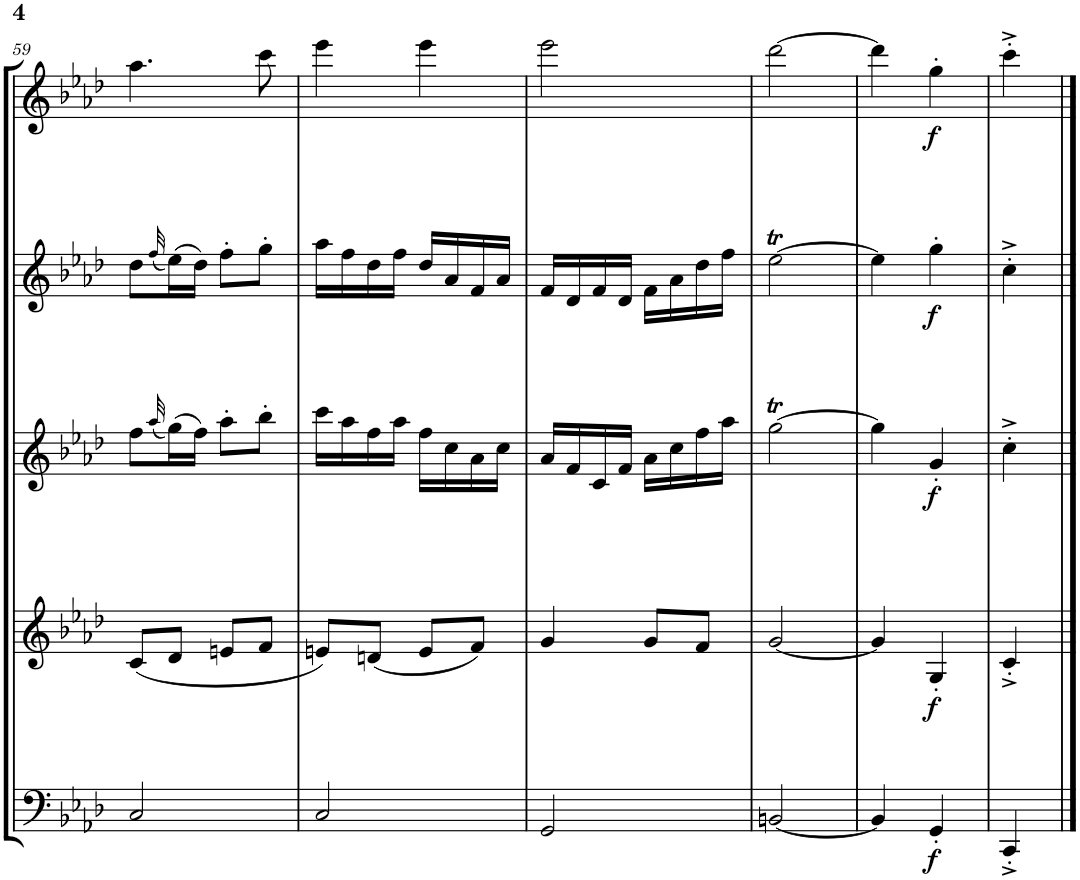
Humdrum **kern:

**kern	**dynam	**kern	**dynam	**kern	**dynam	**kern	**dynam	**kern	**dynam
*part5	*part5	*part4	*part4	*part3	*part3	*part2	*part2	*part1	*part1
*staff5	*staff5	*staff4	*staff4	*staff3	*staff3	*staff2	*staff2	*staff1	*staff1
*I"Bassoon	*	*I"Horn in F	*	*I"Bb Clarinet	*	*I"Oboe	*	*I"Flute	*
*I'Bsn	*	*I'Hn	*	*I'Cl	*	*I'Ob	*	*I'Fl	*
!!LO:PB:g=z
*clefF4	*	*clefG2	*	*clefG2	*	*clefG2	*	*clefG2	*
*	*	*ITrd4c7	*	*ITrd1c2	*	*	*	*	*
*k[b-e-a-d-]	*	*k[b-e-a-d-]	*	*k[b-e-a-d-]	*	*k[b-e-a-d-]	*	*k[b-e-a-d-]	*
*M2/4	*	*M2/4	*	*M2/4	*	*M2/4	*	*M2/4	*
=59	=59	=59	=59	=59	=59	=59	=59	=59	=59
2C/	.	(8c/L	.	8ff\L	.	8dd-\L	.	4.aa-\	.
.	.	.	.	(<32qaa-/	.	(<32qff/	.	.	.
.	.	8d-/J	.	(16gg\L)	.	(16ee-\L)	.	.	.
.	.	.	.	16ff\JJ)	.	16dd-\JJ)	.	.	.
.	.	8en/L	.	8aa-'\L	.	8ff'\L	.	.	.
.	.	8f/J	.	8bb-'\J	.	8gg'\J	.	8ccc\	.
=60	=60	=60	=60	=60	=60	=60	=60	=60	=60
2C/	.	8en/L)	.	16ccc\LL	.	16aa-\LL	.	4eee-\	.
.	.	.	.	16aa-\	.	16ff\	.	.	.
.	.	(8dn/J	.	16ff\	.	16dd-\	.	.	.
.	.	.	.	16aa-\JJ	.	16ff\JJ	.	.	.
.	.	8e/L	.	16ff\LL	.	16dd-/LL	.	4eee-\	.
.	.	.	.	16cc\	.	16a-/	.	.	.
.	.	8f/J)	.	16a-\	.	16f/	.	.	.
.	.	.	.	16cc\JJ	.	16a-/JJ	.	.	.
=61	=61	=61	=61	=61	=61	=61	=61	=61	=61
2GG/	.	4g/	.	16a-/LL	.	16f/LL	.	2eee-\	.
.	.	.	.	16f/	.	16d-/	.	.	.
.	.	.	.	16c/	.	16f/	.	.	.
.	.	.	.	16f/JJ	.	16d-/JJ	.	.	.
.	.	8g/L	.	16a-\LL	.	16f\LL	.	.	.
.	.	.	.	16cc\	.	16a-\	.	.	.
.	.	8f/J	.	16ff\	.	16dd-\	.	.	.
.	.	.	.	16aa-\JJ	.	16ff\JJ	.	.	.
=62	=62	=62	=62	=62	=62	=62	=62	=62	=62
[2BBn/	.	[2g/	.	[2ggt\	.	[2ee-T\	.	[2ddd-\	.
=63	=63	=63	=63	=63	=63	=63	=63	=63	=63
4BB/]	.	4g/]	.	4gg\]	.	4ee-\]	.	4ddd-\]	.
!	!LO:DY:b	!	!LO:DY:b	!	!LO:DY:b	!	!LO:DY:b	!	!LO:DY:b
4GG'/	f	4G'/	f	4g'/	f	4gg'\	f	4gg'\	f
=64	=64	=64	=64	=64	=64	=64	=64	=64	=64
4CC'^/	.	4c'^/	.	4cc'^\	.	4cc'^\	.	4ccc'^\	.
==	==	==	==	==	==	==	==	==	==
*-	*-	*-	*-	*-	*-	*-	*-	*-	*-
